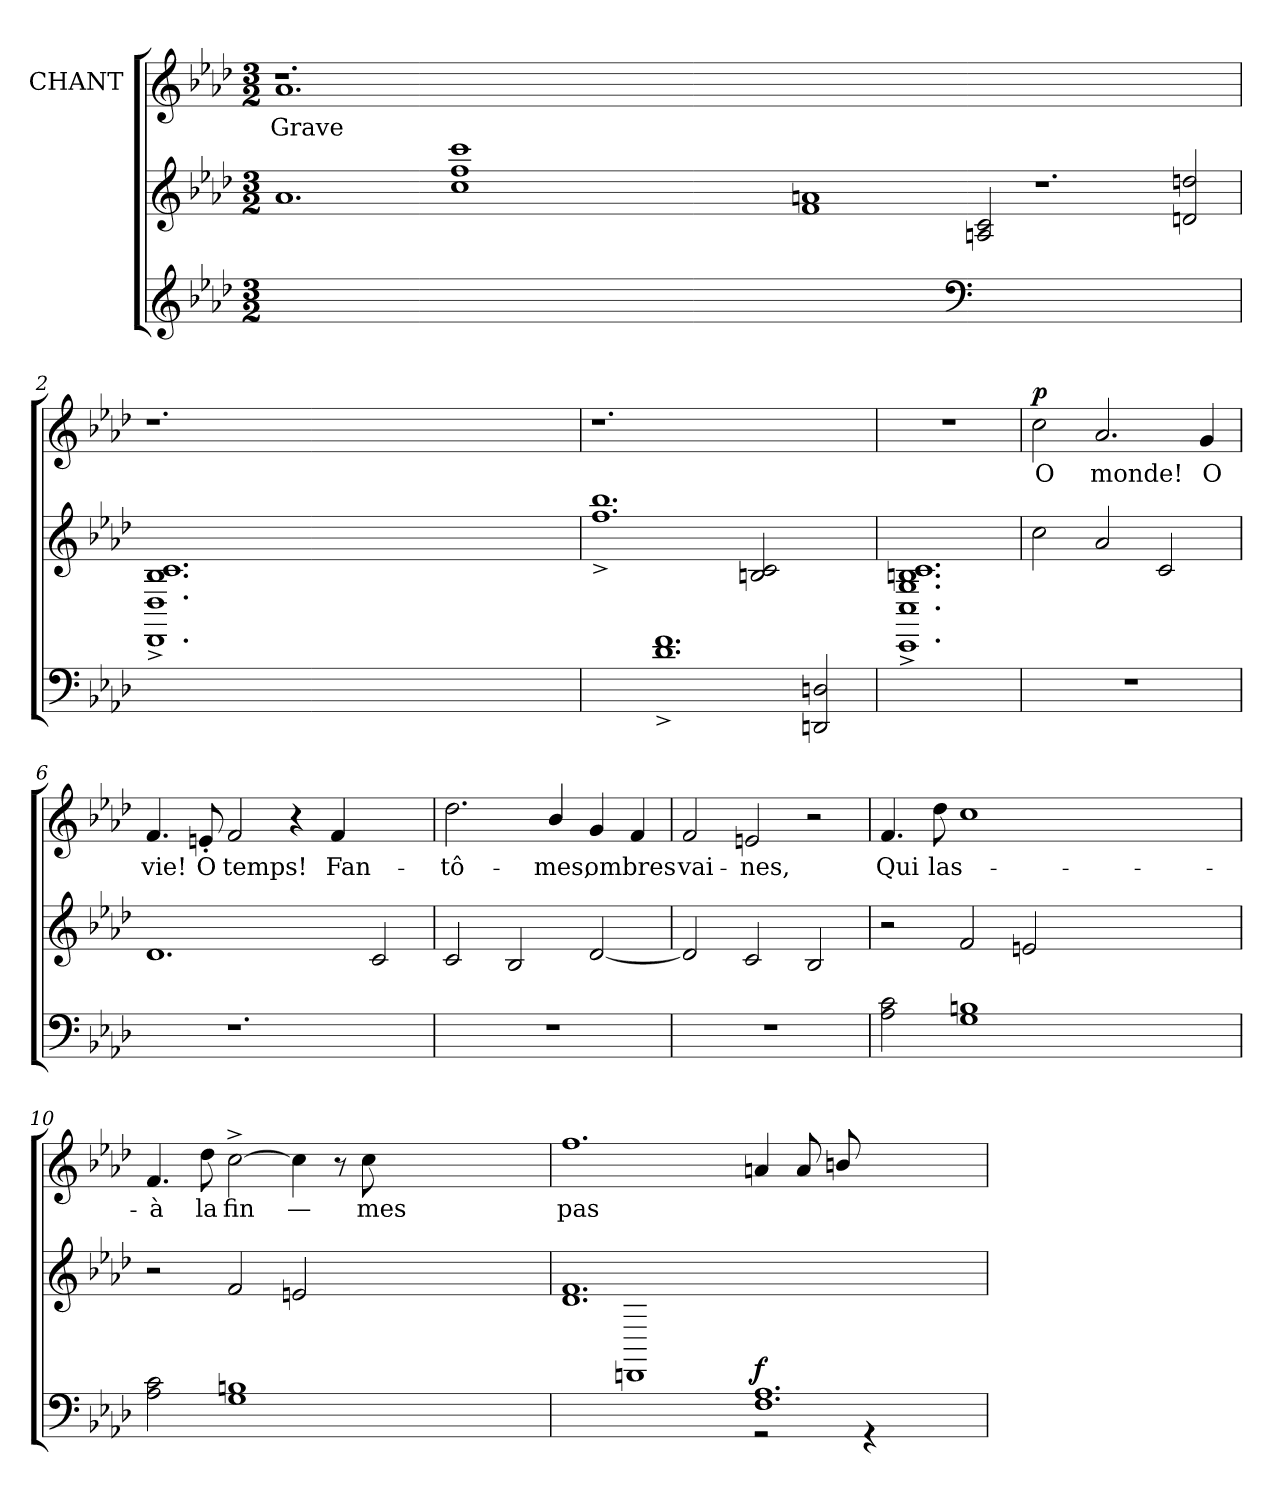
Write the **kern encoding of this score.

**kern	**dynam	**kern	**kern	**text	**dynam
*part3	*part3	*part2	*part1	*part1	*part1
*staff3	*staff3	*staff2	*staff1	*staff1	*staff1
*	*	*	*I"CHANT	*	*
*clefG2	*	*clefG2	*clefG2	*	*
*k[b-e-a-d-]	*	*k[b-e-a-d-]	*k[b-e-a-d-]	*	*
*M3/2	*	*M3/2	*M3/2	*	*
=1	=1	=1	=1	=1	=1
*	*	*^	*^	*	*
*	*	*	*^	*	*^	*	*
2ryy	.	1.a-i/	2ryy	2ryy	1.r	1.r	1.a-j/	Grave	.
2ryy	.	.	2ryy	2ryy	.	.	.	.	.
2ryy	.	.	2ryy	2ryy	.	.	.	.	.
!	!	!LO:N:vis=1	!	!	!	!	!	!	!
2ryy	.	1.ccZ/ 1.cccZ/ 1.ffZ/	1.ryy	2ryy	1%7ryy	1%7ryy	1%7ryy	.	.
2ryy	.	.	.	2ryy	.	.	.	.	.
2ryy	.	.	.	2ryy	.	.	.	.	.
2ryy	.	1ryy	2ryy	2ryy	.	.	.	.	.
2ryy	.	.	2ryy	1.ryy	.	.	.	.	.
2ryy	.	1ryy	2ryy	.	.	.	.	.	.
!	!	!	!LO:N:vis=1	!	!	!	!	!	!
1.ryy	.	.	1.fj/ 1.aj/	.	.	.	.	.	.
.	.	2%7ryy	.	2ryy	.	.	.	.	.
.	.	.	.	2ryy	.	.	.	.	.
*clefF4	*	*	*	*	*	*	*	*	*
1ryy	.	.	2cj/ 2Aj/	2ryy	.	.	.	.	.
.	.	.	0ryy	1.r	.	.	.	.	.
1.ryy	.	.	.	.	.	.	.	.	.
.	.	.	.	2ddV/ 2dV/	.	.	.	.	.
*	*	*v	*v	*v	*	*	*	*	*
*	*	*	*v	*v	*v	*	*
=2	=2	=2	=2	=2	=2
1.ryy	.	1.DD-i^</ 1.D-i^</ 1.ci^</ 1.B-i^</	1.r	.	.
2ryy	.	0.ryy	0.ryy	.	.
2ryy	.	.	.	.	.
2ryy	.	.	.	.	.
1.ryy	.	.	.	.	.
=3	=3	=3	=3	=3	=3
2ryy	.	1.ffi^>/ 1.bb-i^>/	1.r	.	.
1.d-N^>/ 1.fN^>/	.	.	.	.	.
.	.	2BZ/ 2cZ/	1ryy	.	.
2Dj/ 2DDj/	.	2ryy	.	.	.
=4	=4	=4	=4	=4	=4
1.ryy	.	1.CCi^</ 1.Ci^</ 1.Bni^</ 1.ci^</ 1.Gi^</	1.r	.	.
=5	=5	=5	=5	=5	=5
!	!	!	!	!	!LO:DY:a
1.r	.	2cci\	2cci\	O	p
.	.	2a-i/	2.a-i/	monde!	.
.	.	2ci/	.	.	.
.	.	.	4gi/	O	.
!!LO:LB:g=z
=6	=6	=6	=6	=6	=6
2ryy	.	1.d-i/	4.fi/	vie!	.
.	.	.	8en'<i/	O	.
1.r	.	.	2fi/	temps!	.
.	.	.	4r	.	.
.	.	.	4fi/	Fan-	.
.	.	2cZ/	2ryy	.	.
=7	=7	=7	=7	=7	=7
1.r	.	2ci/	2.dd-i\	tô-	.
.	.	2B-i/	.	.	.
.	.	.	4b-i/	mes,	.
.	.	[2d-i/	4gi/	ombres	.
.	.	.	4fi/	.	.
=8	=8	=8	=8	=8	=8
1.r	.	2d-i/]	2fi/	vai-	.
.	.	2ci/	2eni/	nes,	.
.	.	2B-i/	2r	.	.
=9	=9	=9	=9	=9	=9
2cN\ 2A-N\	.	2r	4.fi/	Qui	.
.	.	.	8dd-i\	las-	.
!LO:N:vis=1	!	!	!LO:N:vis=1	!	!
1.Gj/ 1.Bj/	.	2fi/	1.ccZ/	.	.
.	.	2eni/	.	.	.
.	.	1.ryy	.	.	.
1ryy	.	.	1ryy	.	.
=10	=10	=10	=10	=10	=10
2A-N\ 2cN\	.	2r	4.fi/	à	.
.	.	.	8dd-i\	la	.
!LO:N:vis=1	!	!	!	!	!
1.Gj/ 1.Bj/	.	2fi/	[2cc^>i\	fin	.
.	.	2eni/	4cci\]	—	.
.	.	.	8r	.	.
.	.	.	8cci\	mes	.
.	.	1.ryy	1.ryy	.	.
1ryy	.	.	.	.	.
!!LO:LB:g=z
=11	=11	=11	=11	=11	=11
*^	*	*^	*	*	*
2ryy	2ryy	.	1.d-i/ 1.fi/	2ryy	1.ffi/	pas	.
!	!	!	!	!LO:N:vis=1	!	!	!
2ryy	2ryy	.	.	1.DDl/	.	.	.
2ryy	2ryy	.	.	.	.	.	.
!	!	!LO:DY:a	!	!	!	!	!
1.FN/ 1.A-N/	2r	f	1.ryy	.	4aZ/	.	.
.	.	.	.	.	8aZ/	.	.
.	.	.	.	.	8bZ/	.	.
.	4r	.	.	1ryy	1ryy	.	.
.	2.ryy	.	.	.	.	.	.
*v	*v	*	*	*	*	*	*
*	*	*v	*v	*	*	*
=	=	=	=	=	=
*-	*-	*-	*-	*-	*-
